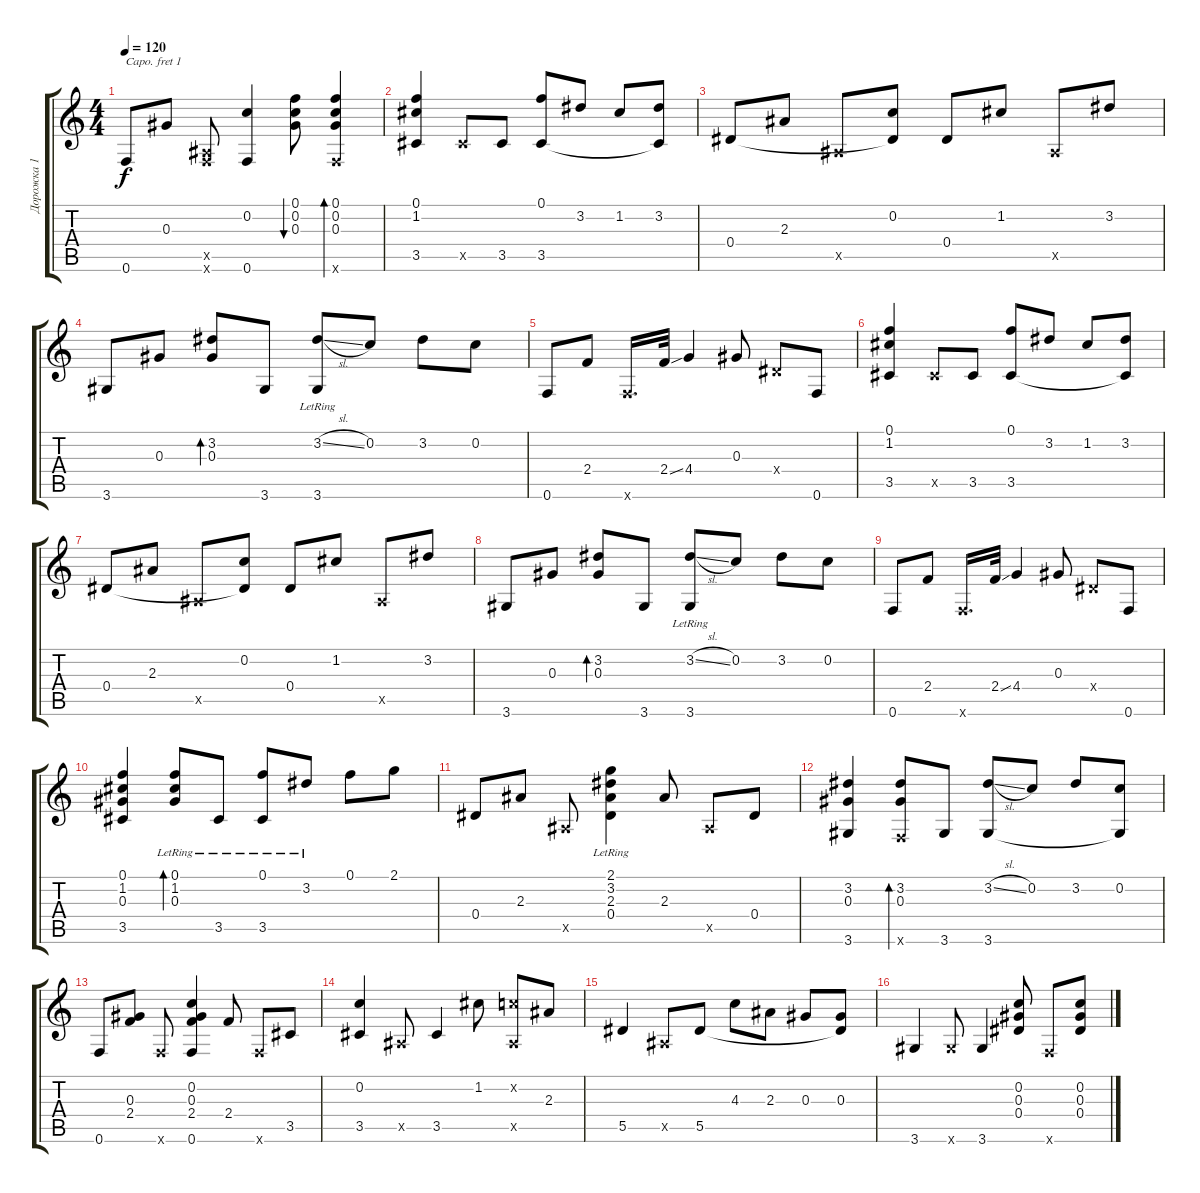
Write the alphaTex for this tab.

\track ("Дорожка 1" "Дорожка 1") {instrument acousticguitarsteel}
\staff {score tabs}
\capo 1
\tuning (E4 B3 G3 D3 A2 E2) {hide}
\ts (4 4)
\tempo 120
\clef g2
\ks c
0.6.8{dy f} 0.3.8 (0.5{x} 0.6{x}).8 (0.2 0.6).4 (0.1 0.2 0.3).8{bu 60} (0.1 0.2 0.3 0.6{x}).4{bd 60} |
(0.1 1.2 3.5).4 3.5{x}.8 3.5.8 (0.1 3.5).8 3.2.8 1.2.8 (3.2 3.5{t}).8 |
0.4.8 2.3.8 0.5{x}.8 (0.2 0.4{t}).8 0.4.8 1.2.8 0.5{x}.8 3.2.8 |
3.6.8 0.3.8 (3.2 0.3).8{bd 60} 3.6.8 (3.2{sl} 3.6{lr}).8 0.2.8 3.2.8 0.2.8 |
0.6.8 2.4.8 0.6{x}.16{d} 2.4{ss}.32 4.4.4 0.3.8 0.4{x}.8 0.6.8 |
(0.1 1.2 3.5).4 3.5{x}.8 3.5.8 (0.1 3.5).8 3.2.8 1.2.8 (3.2 3.5{t}).8 |
0.4.8 2.3.8 0.5{x}.8 (0.2 0.4{t}).8 0.4.8 1.2.8 0.5{x}.8 3.2.8 |
3.6.8 0.3.8 (3.2 0.3).8{bd 60} 3.6.8 (3.2{sl} 3.6{lr}).8 0.2.8 3.2.8 0.2.8 |
0.6.8 2.4.8 0.6{x}.16{d} 2.4{ss}.32 4.4.4 0.3.8 0.4{x}.8 0.6.8 |
(0.1 1.2 0.3 3.5).4 (0.1{lr} 1.2{lr} 0.3{lr}).8{bd 60} 3.5{lr}.8 (0.1{lr} 3.5{lr}).8 3.2{lr}.8 0.1.8 2.1.8 |
0.4.8 2.3.8 0.5{x}.8 (2.1 3.2 2.3{lr} 0.4{lr}).4 2.3.8 0.5{x}.8 0.4.8 |
(3.2 0.3 3.6).4 (3.2 0.3 0.6{x}).8{bd 60} 3.6.8 (3.2{sl} 3.6).8 0.2.8 3.2.8 (0.2 3.6{t}).8 |
0.6.8 (0.3 2.4).8 0.6{x}.8 (0.2 0.3 2.4 0.6).4 2.4.8 0.6{x}.8 3.5.8 |
(0.2 3.5).4 0.5{x}.8 3.5.4 1.2.8 (0.2{x} 0.5{x}).8 2.3.8 |
5.5.4 0.5{x}.8 5.5.8 4.3.8 2.3.8 0.3.8 (0.3 5.5{t}).8 |
3.6.4 3.6{x}.8 3.6.4 (0.2 0.3 0.4).8 0.6{x}.8 (0.2 0.3 0.4).8
